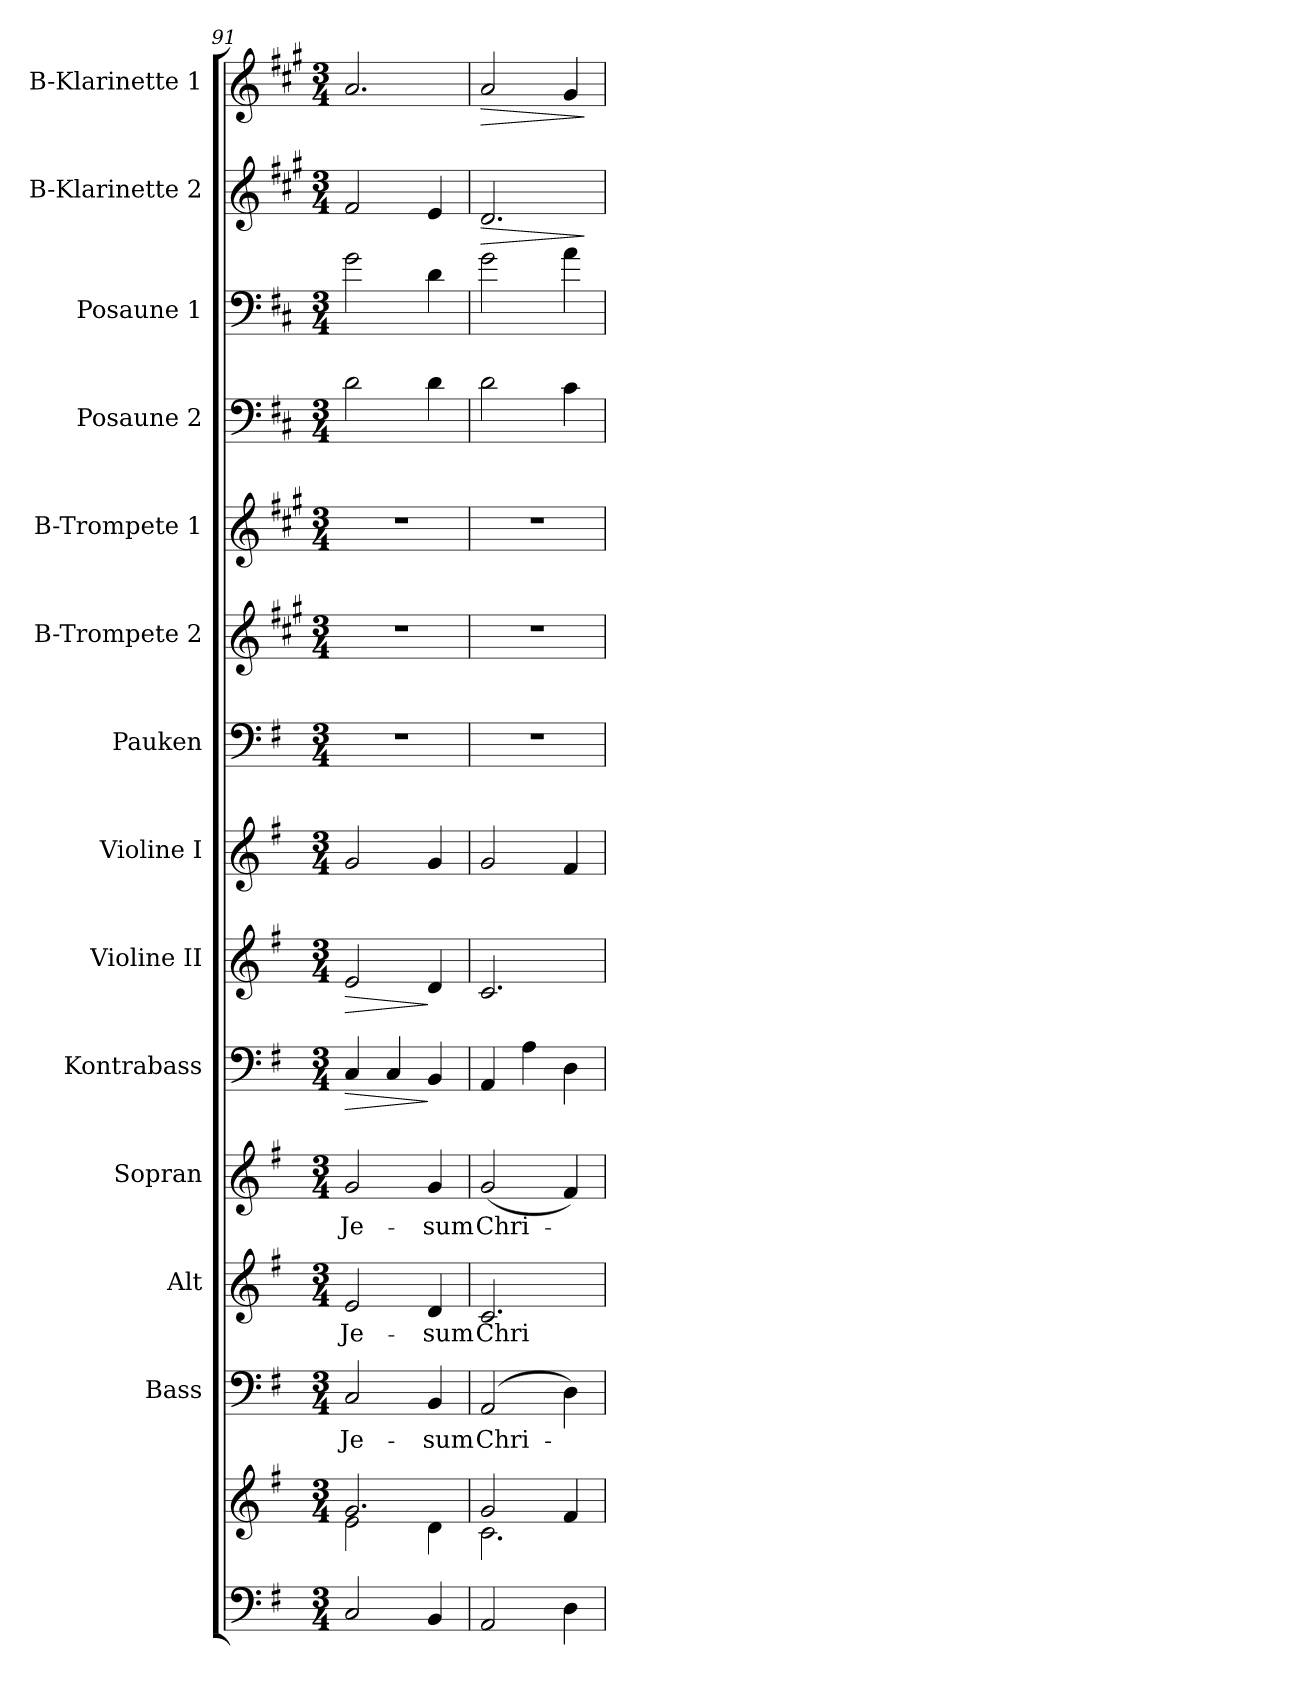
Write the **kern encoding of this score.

**kern	**kern	**kern	**text	**kern	**text	**kern	**text	**kern	**dynam	**kern	**dynam	**kern	**kern	**kern	**kern	**kern	**kern	**kern	**dynam	**kern	**dynam
*part14	*part14	*part13	*part13	*part12	*part12	*part11	*part11	*part10	*part10	*part9	*part9	*part8	*part7	*part6	*part5	*part4	*part3	*part2	*part2	*part1	*part1
*staff15	*staff14	*staff13	*staff13	*staff12	*staff12	*staff11	*staff11	*staff10	*staff10	*staff9	*staff9	*staff8	*staff7	*staff6	*staff5	*staff4	*staff3	*staff2	*staff2	*staff1	*staff1
*	*	*I"Bass	*	*I"Alt	*	*I"Sopran	*	*I"Kontrabass	*	*I"Violine II	*	*I"Violine I	*I"Pauken	*I"B-Trompete 2	*I"B-Trompete 1	*I"Posaune 2	*I"Posaune 1	*I"B-Klarinette 2	*	*I"B-Klarinette 1	*
*	*	*I'B.	*	*I'A.	*	*I'S.	*	*I'Kb.	*	*I'Vl. II	*	*I'Vl. I	*I'Pk.	*I'B Trp. 2	*I'B Trp. 1	*I'Pos. 2	*I'Pos. 1	*I'B Kl. 2	*	*I'B Kl. 1	*
*clefF4	*clefG2	*clefF4	*	*clefG2	*	*clefG2	*	*clefF4	*	*clefG2	*	*clefG2	*clefF4	*clefG2	*clefG2	*clefF4	*clefF4	*clefG2	*	*clefG2	*
*	*	*	*	*	*	*	*	*ITrd7c12	*	*	*	*	*	*ITrd1c2	*ITrd1c2	*ITrd4c7	*ITrd4c7	*ITrd1c2	*	*ITrd1c2	*
*k[f#]	*k[f#]	*k[f#]	*	*k[f#]	*	*k[f#]	*	*k[f#]	*	*k[f#]	*	*k[f#]	*k[f#]	*k[f#]	*k[f#]	*k[f#]	*k[f#]	*k[f#]	*	*k[f#]	*
*G:	*G:	*G:	*	*G:	*	*G:	*	*G:	*	*G:	*	*G:	*G:	*G:	*G:	*G:	*G:	*G:	*	*G:	*
*M3/4	*M3/4	*M3/4	*	*M3/4	*	*M3/4	*	*M3/4	*	*M3/4	*	*M3/4	*M3/4	*M3/4	*M3/4	*M3/4	*M3/4	*M3/4	*	*M3/4	*
=91	=91	=91	=91	=91	=91	=91	=91	=91	=91	=91	=91	=91	=91	=91	=91	=91	=91	=91	=91	=91	=91
*	*^	*	*	*	*	*	*	*	*	*	*	*	*	*	*	*	*	*	*	*	*
!	!	!	!	!LO:LY:b	!	!LO:LY:b	!	!LO:LY:b	!	!LO:HP:b	!	!LO:HP:b	!	!	!	!	!	!	!	!	!	!
2C/	2.g/	2e\	2C/	Je-	2e/	Je-	2g/	Je-	4CC/	>	2e/	>	2g/	2.r	2.r	2.r	2G\	2c\	2e/	.	2.g/	.
.	.	.	.	.	.	.	.	.	4CC/	.	.	.	.	.	.	.	.	.	.	.	.	.
!	!	!	!	!LO:LY:b	!	!LO:LY:b	!	!LO:LY:b	!	!	!	!	!	!	!	!	!	!	!	!	!	!
4BB/	.	4d\	4BB/	-sum	4d/	-sum	4g/	-sum	4BBB/	]	4d/	]	4g/	.	.	.	4G\	4G\	4d/	.	.	.
=92	=92	=92	=92	=92	=92	=92	=92	=92	=92	=92	=92	=92	=92	=92	=92	=92	=92	=92	=92	=92	=92	=92
!	!	!	!	!LO:LY:b	!	!LO:LY:b	!	!LO:LY:b	!	!	!	!	!	!	!	!	!	!	!	!LO:HP:b	!	!LO:HP:b
2AA/	2g/	2.c\	(2AA/	Chri-	2.c/	Chri-	(<2g/	Chri-	4AAA/	.	2.c/	.	2g/	2.r	2.r	2.r	2G\	2c\	2.c/	>	2g/	>
.	.	.	.	.	.	.	.	.	4AA\	.	.	.	.	.	.	.	.	.	.	.	.	.
4D\	4f#/	.	4D\)	.	.	.	4f#/)	.	4DD\	.	.	.	4f#/	.	.	.	4F#\	4d\	.	.	4f#/	.
*	*v	*v	*	*	*	*	*	*	*	*	*	*	*	*	*	*	*	*	*	*	*	*
.	.	.	.	.	.	.	.	.	.	.	.	.	.	.	.	.	.	.	]	.	]
=	=	=	=	=	=	=	=	=	=	=	=	=	=	=	=	=	=	=	=	=	=
*-	*-	*-	*-	*-	*-	*-	*-	*-	*-	*-	*-	*-	*-	*-	*-	*-	*-	*-	*-	*-	*-
